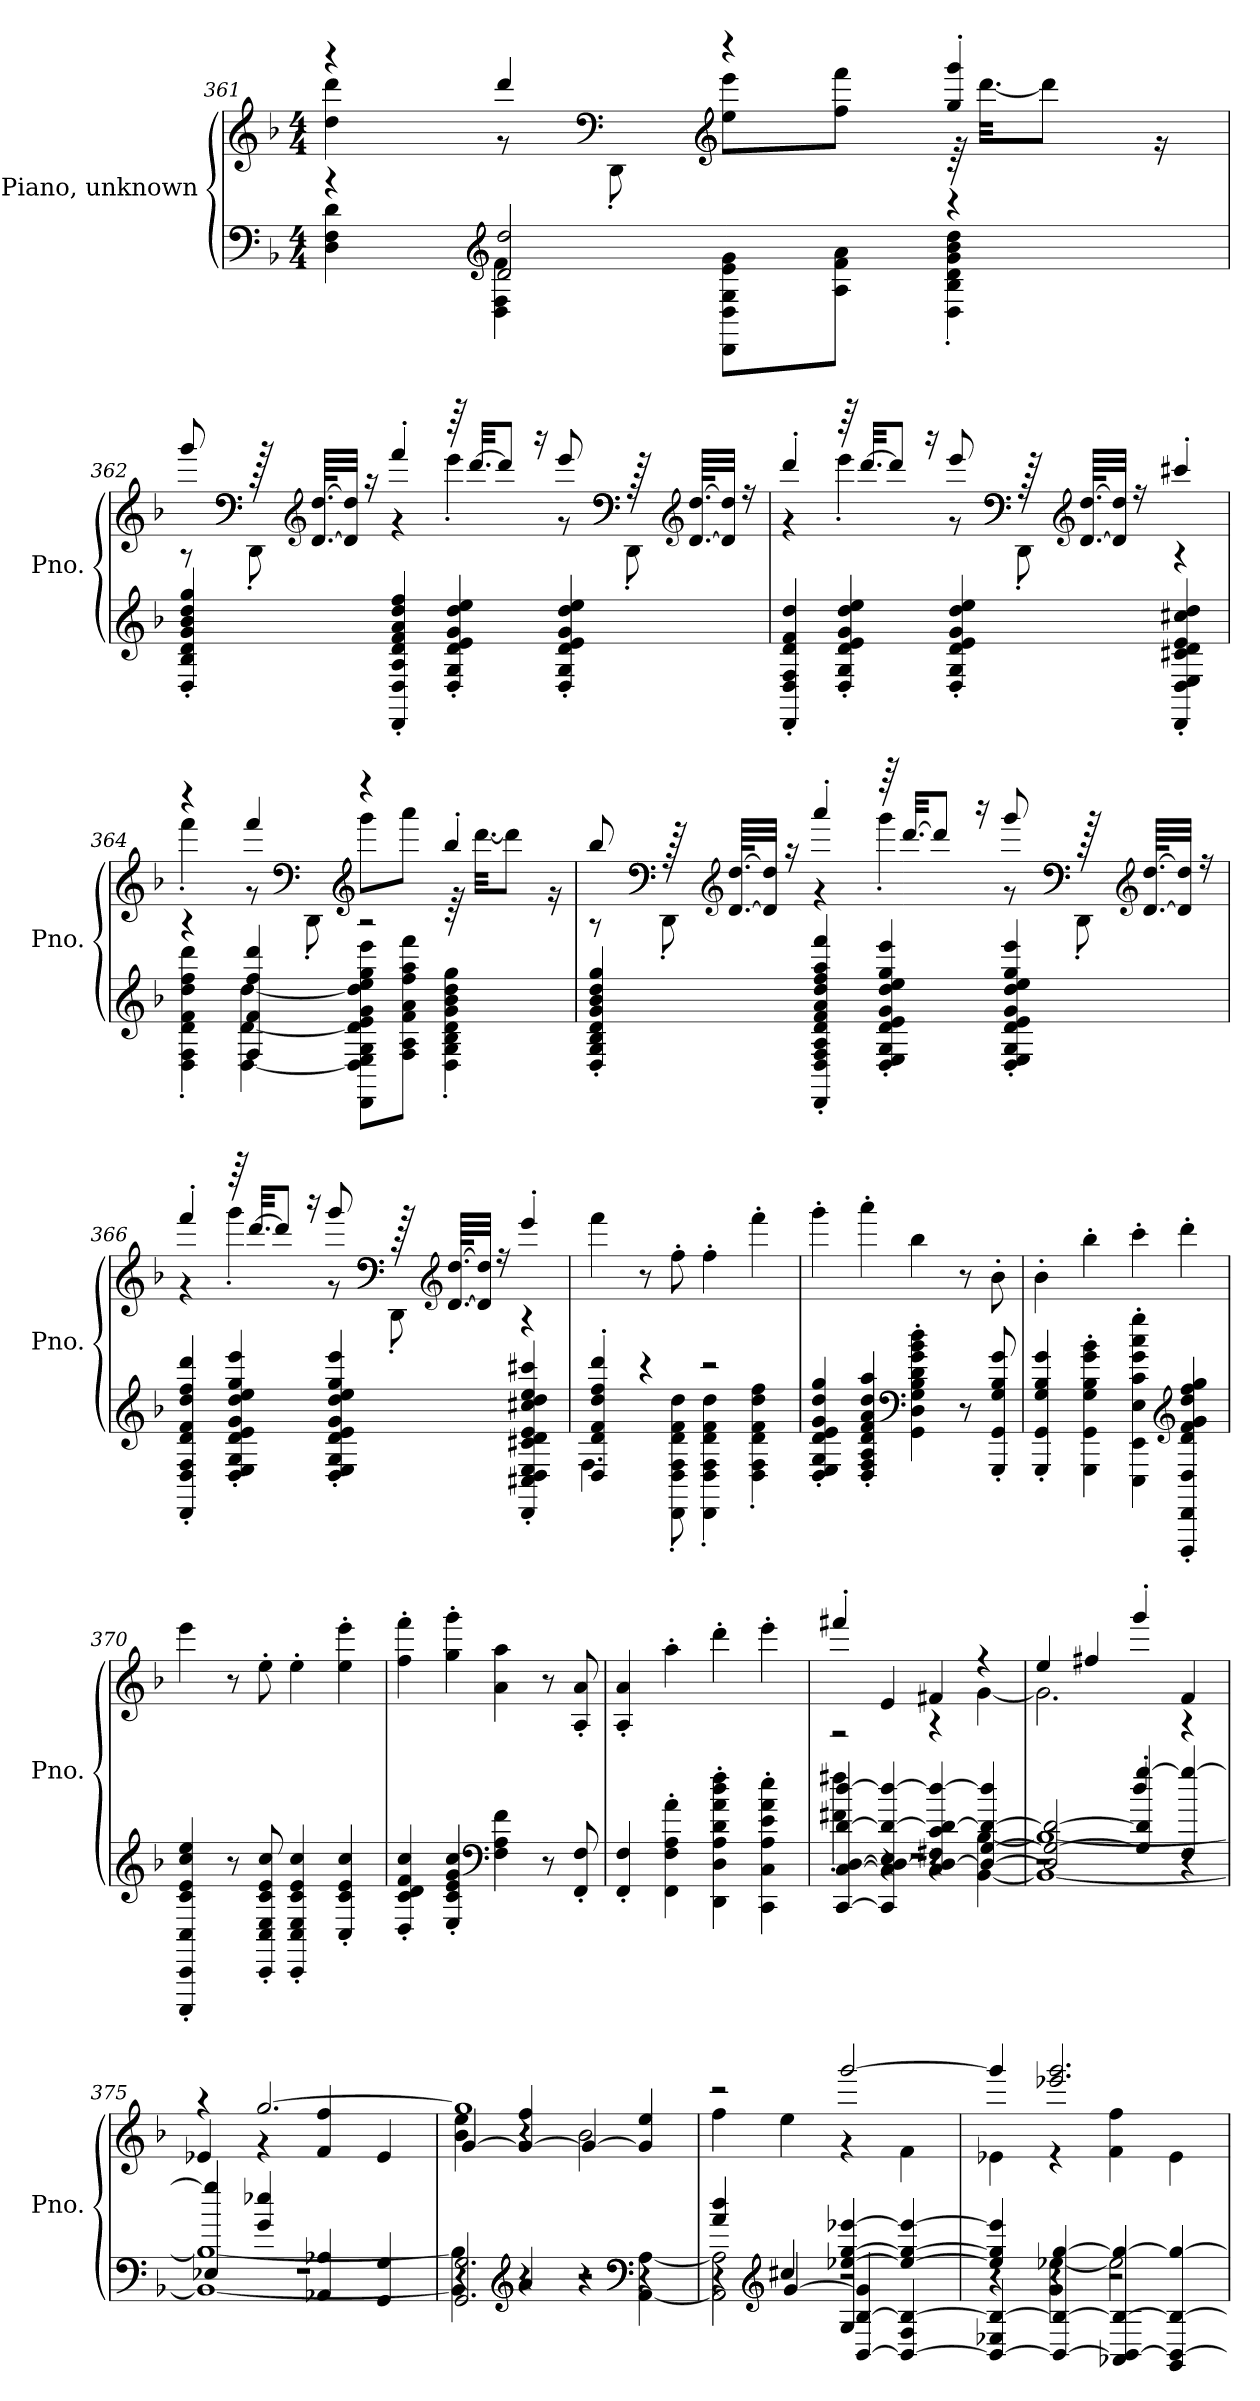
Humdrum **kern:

**kern	**kern
*part1	*part1
*staff2	*staff1
*I"Piano, unknown	*
*I'Pno.	*
*clefF4	*clefG2
*k[b-]	*k[b-]
*M4/4	*M4/4
=361	=361
*^	*^
4r	4D\ 4F\ 4d\	4r	4dd\ 4ddd\
*clefG2	*	*	*
2d/ 2dd/	4D\ 4F\ 4f\	4ddd/	8r
*	*	*clefF4	*
.	.	.	8DD'\
*	*	*clefG2	*
.	8DD\ 8D\ 8G\ 8e\ 8g\L	4r	8ee\ 8eee\L
.	8A\ 8f\ 8a\J	.	8ff\ 8fff\J
4r	4D\' 4B-\' 4d\' 4g\' 4b-\' 4dd\'	4gg/' 4ggg/'	64r
.	.	.	[32.ddd\KKL
.	.	.	8ddd\J]
.	.	.	16r
*v	*v	*	*
!!LO:LB:g=z	!!
=362	=362	=362
4D/' 4B-/' 4d/' 4g/' 4b-/' 4dd/' 4gg/'	8ggg/	8r
*	*clefF4	*
.	128r	8DD'\
*	*clefG2	*
.	[64.d/ [64.dd/KLLL	.
.	32d/] 32dd/]JJJ	.
.	16r	.
4DD/' 4D/' 4A/' 4d/' 4f/' 4a/' 4dd/' 4ff/'	4fff'/	4r
4D/' 4G/' 4d/' 4e/' 4g/' 4dd/' 4ee/'	64r	4eee'\
.	[32.ddd/KKL	.
.	8ddd/J]	.
.	16r	.
4D/' 4G/' 4d/' 4e/' 4g/' 4dd/' 4ee/'	8eee/	8r
*	*clefF4	*
.	128r	8DD'\
*	*clefG2	*
.	[64.d/ [64.dd/KLLL	.
.	32d/] 32dd/]JJJ	.
.	16r	.
!!LO:LB:g=z	!!
=363	=363	=363
4DD/' 4D/' 4F/' 4d/' 4f/' 4dd/'	4ddd'/	4r
4D/' 4G/' 4d/' 4e/' 4g/' 4dd/' 4ee/'	64r	4eee'\
.	[32.ddd/KKL	.
.	8ddd/J]	.
.	16r	.
4D/' 4G/' 4d/' 4e/' 4g/' 4dd/' 4ee/'	8eee/	8r
*	*clefF4	*
.	128r	8DD'\
*	*clefG2	*
.	[64.d/ [64.dd/KLLL	.
.	32d/] 32dd/]JJJ	.
.	16r	.
4DD/' 4D/' 4E/' 4c#X/' 4d/' 4e/' 4cc#X/' 4dd/'	4ccc#X'/	4r
=364	=364	=364
*^	*	*
4r	4D\' 4F\' 4d\' 4f\' 4dd\' 4ff\' 4ddd\'	4r	4fff'\
4F/ 4f/ 4ff/ 4ddd/	[4D\ [4d\ [4dd\	4fff/	8r
*	*	*clefF4	*
.	.	.	8DD'\
*	*	*clefG2	*
2r	8DD\ 8D\] 8E\ 8G\ 8d\] 8e\ 8g\ 8dd\] 8ee\ 8gg\ 8eee\L	4r	8ggg\L
.	8F\ 8A\ 8f\ 8a\ 8ff\ 8aa\ 8fff\J	.	8aaa\J
.	4D\' 4G\' 4B-\' 4d\' 4g\' 4b-\' 4dd\' 4gg\'	4bb-'/	64r
.	.	.	[32.ddd\KKL
.	.	.	8ddd\J]
.	.	.	16r
*v	*v	*	*
!!LO:LB:g=z	!!
=365	=365	=365
4D/' 4G/' 4B-/' 4d/' 4g/' 4b-/' 4dd/' 4gg/'	8bb-/	8r
*	*clefF4	*
.	128r	8DD'\
*	*clefG2	*
.	[64.d/ [64.dd/KLLL	.
.	32d/] 32dd/]JJJ	.
.	16r	.
4DD/' 4D/' 4F/' 4A/' 4d/' 4f/' 4a/' 4dd/' 4ff/' 4aa/' 4fff/'	4aaa'/	4r
4D/' 4E/' 4G/' 4d/' 4e/' 4g/' 4dd/' 4ee/' 4gg/' 4eee/'	64r	4ggg'\
.	[32.ddd/KKL	.
.	8ddd/J]	.
.	16r	.
4D/' 4E/' 4G/' 4d/' 4e/' 4g/' 4dd/' 4ee/' 4gg/' 4eee/'	8ggg/	8r
*	*clefF4	*
.	128r	8DD'\
*	*clefG2	*
.	[64.d/ [64.dd/KLLL	.
.	32d/] 32dd/]JJJ	.
.	16r	.
!!LO:LB:g=z	!!
=366	=366	=366
4DD/' 4D/' 4F/' 4d/' 4f/' 4dd/' 4ff/' 4ddd/'	4fff'/	4r
4D/' 4E/' 4G/' 4d/' 4e/' 4g/' 4dd/' 4ee/' 4gg/' 4eee/'	64r	4ggg'\
.	[32.ddd/KKL	.
.	8ddd/J]	.
.	16r	.
4D/' 4E/' 4G/' 4d/' 4e/' 4g/' 4dd/' 4ee/' 4gg/' 4eee/'	8ggg/	8r
*	*clefF4	*
.	128r	8DD'\
*	*clefG2	*
.	[64.d/ [64.dd/KLLL	.
.	32d/] 32dd/]JJJ	.
.	16r	.
4DD/' 4C#X/' 4D/' 4E/' 4c#X/' 4d/' 4e/' 4cc#X/' 4dd/' 4ee/' 4ccc#X/'	4eee'/	4r
*	*v	*v
=367	=367
*^	*
4D/' 4d/' 4f/' 4dd/' 4ff/' 4ddd/'	4.F\	4fff\
4r	.	8r
.	8DD\' 8D\' 8F\' 8d\' 8f\' 8dd\'	8ff'\
2r	4DD\' 4D\' 4F\' 4d\' 4f\' 4dd\'	4ff'\
.	4D\' 4F\' 4d\' 4f\' 4dd\' 4ff\'	4fff'\
*v	*v	*
=368	=368
4D/' 4E/' 4G/' 4d/' 4e/' 4g/' 4dd/' 4gg/'	4ggg'\
4D/' 4F/' 4A/' 4d/' 4f/' 4a/' 4dd/' 4aa/'	4aaa'\
*clefF4	*
4GG\' 4D\' 4G\' 4B-\' 4d\' 4g\' 4b-\' 4dd\'	4bb-\
8r	8r
8GGG/' 8GG/' 8G/' 8B-/' 8g/'	8b-'\
=369	=369
4GGG/' 4GG/' 4G/' 4B-/' 4g/'	4b-'\
4GGG\' 4GG\' 4G\' 4B-\' 4g\' 4b-\'	4bb-'\
4EEE\' 4EE\' 4E\' 4c\' 4g\' 4cc\' 4gg\'	4ccc'\
*clefG2	*
4DDD/' 4DD/' 4D/' 4d/' 4f/' 4g/' 4dd/' 4ff/' 4gg/'	4ddd'\
!!LO:LB:g=z
=370	=370
4CCC/' 4CC/' 4C/' 4c/' 4e/' 4cc/' 4ee/'	4eee\
8r	8r
8CC/' 8C/' 8E/' 8c/' 8e/' 8cc/'	8ee'\
4CC/' 4C/' 4E/' 4c/' 4e/' 4cc/'	4ee'\
4C/' 4c/' 4e/' 4cc/'	4ee\' 4eee\'
=371	=371
4D/' 4c/' 4d/' 4f/' 4cc/'	4ff\' 4fff\'
4E/' 4c/' 4e/' 4g/' 4cc/'	4gg\' 4ggg\'
*clefF4	*
4F\ 4A\ 4f\	4a\ 4aa\
8r	8r
8FF/' 8F/'	8A/' 8a/'
=372	=372
4FF/' 4F/'	4A/' 4a/'
4FF\' 4F\' 4A\' 4a\'	4aa'\
4DD\' 4D\' 4A\' 4d\' 4a\' 4dd\' 4ff\'	4ddd'\
4CC\' 4C\' 4A\' 4e\' 4a\' 4ee\'	4eee'\
=373	=373
*^	*^
*	*^	*	*
1r	4f#X\' 4ff#X\'	[4CC/ [4C/ [4D/ [4d/ [4dd/	4fff#X'/	2r
.	4r	4CC/] 4C/] 4D/_ 4E/ 4d/_ 4dd/_	4e/	.
.	4r	4C/ 4D/_ 4F#X/ 4c/ 4d/_ 4dd/_	4f#X/	4r
.	[4BB-\ [4B-\	4D/_ [4G/ 4d/_ 4dd/]	4r	[4g\
=374	=374	=374	=374	=374
2r	1BB-_ 1B-_	2D/] 2G/_ 2d/_	4ee/	2.g\]
.	.	.	4ff#X/	.
4dd'/	.	4G/] 4d/] [4gg/	4ggg'/	.
4r	.	4F/ 4gg/_	4f/	4r
!!LO:PB:g=z	!!
=375	=375	=375	=375	=375
1r	1BB-_ 1B-_	4E-X/ 4gg/]	4r	4e-X/
.	.	4g/ 4ee-X/	[2.gg/	4r
.	.	4AA-X/ 4A-X/	.	4f/ 4ff/
.	.	4GG/ 4G/	.	4e-/
=376	=376	=376	=376	=376
*	*	*	*	*^
2.GG/ 2.G/	4BB-\] 4B-\]	4r	1gg]	4b-\ 4ee\	[4g/
*clefG2	*	*	*	*	*
.	4r	4a/	.	4r	4g/_ 4ff/
.	4r	2r	.	2b-\	4g/_
*clefF4	*	*	*	*	*
4r	[4AA\ [4A\	.	.	.	4g/] 4ee/
*	*	*	*	*v	*v
=377	=377	=377	=377	=377
4r	2AA\] 2A\]	4a/ 4dd/	2r	4ff\
*clefG2	*	*	*	*
4cc#X/	.	[4g/	.	4ee\
4G/ [4ee-X/ [4gg/ [4eee-X/	2r	[4BB-/ [4B-/ 4g/]	[2ggg/	4r
4ee-/_ 4gg/_ 4eee-/_	.	4BB-/_ 4F/ 4B-/_	.	4f\
=378	=378	=378	=378	=378
4ee-/] 4gg/] 4eee-/]	4r	4BB-/_ 4E-X/ 4B-/_	4ggg/]	4e-X\
4r	4g\ [4ee-X\	4BB-/_ 4B-/_ [4gg/	2.eee-X/ 2.ggg/	4r
2r	2ee-\]	4AA-X/ 4BB-/_ 4B-/_ 4gg/_	.	4f\ 4ff\
.	.	4GG/ 4BB-/_ 4B-/_ 4gg/_	.	4e-\
*v	*v	*v	*	*
*	*v	*v
=	=
*-	*-
